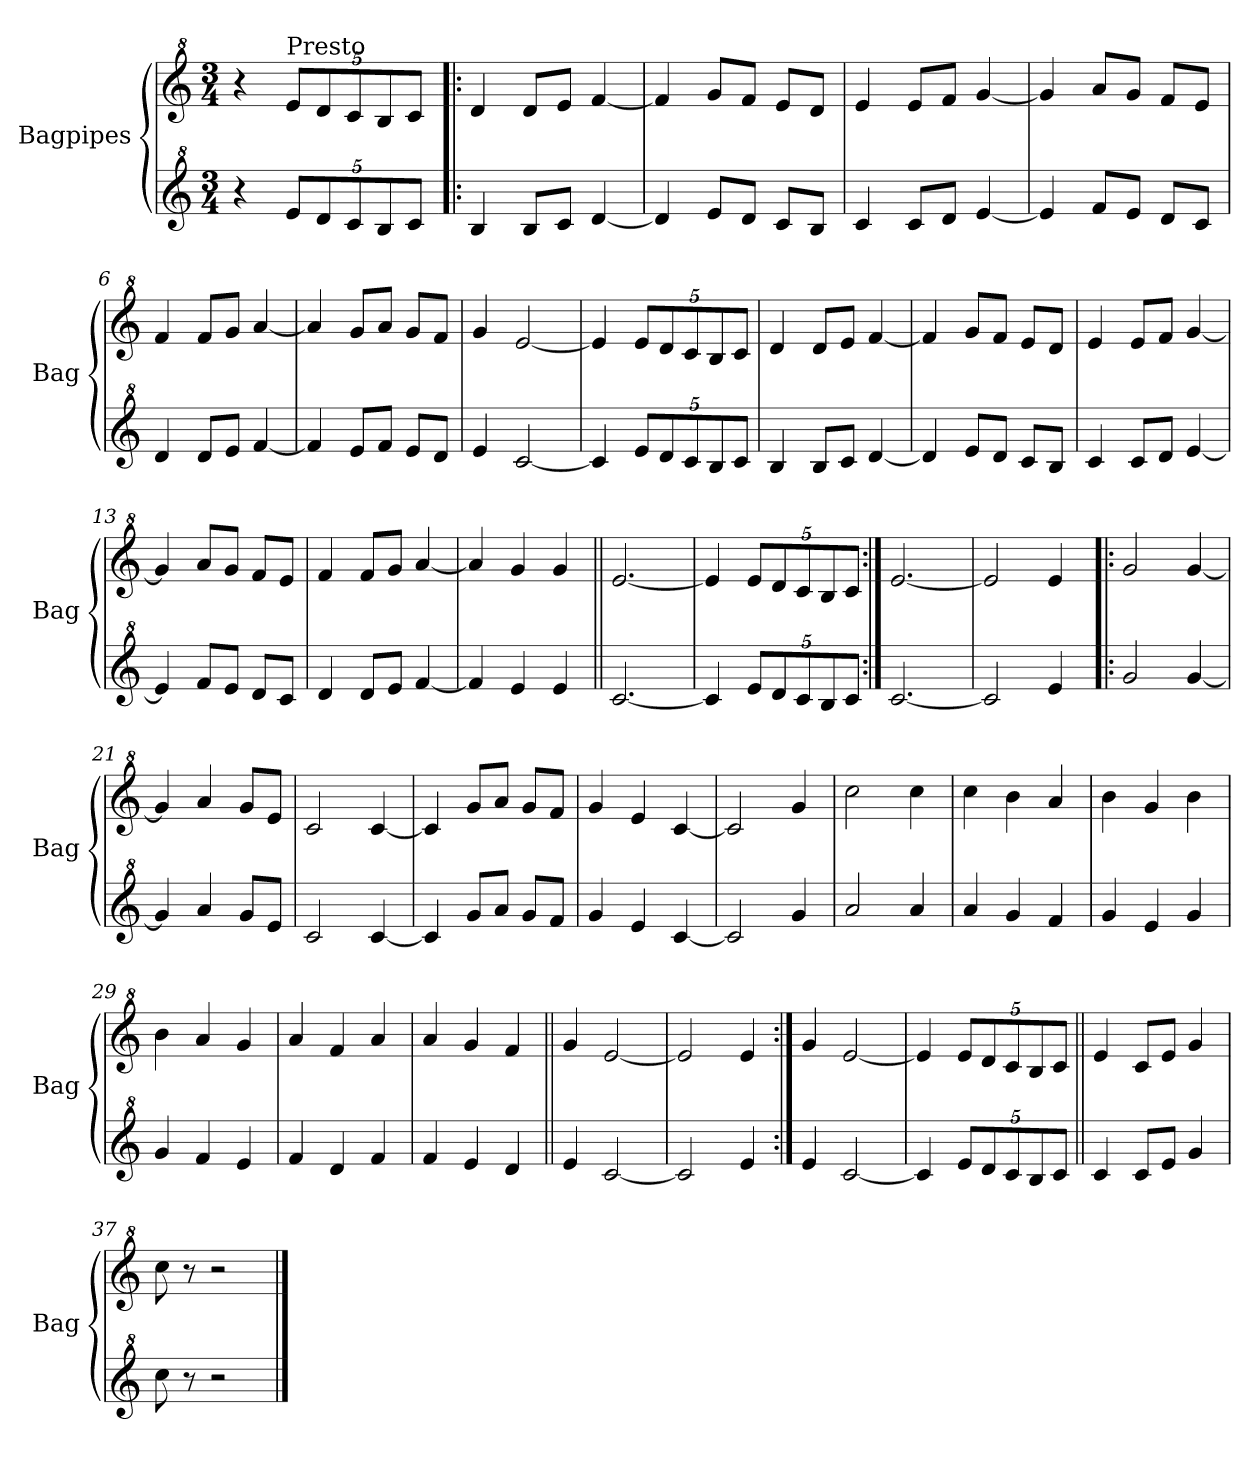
**kern	**kern
*part2	*part1
*staff2	*staff1
*I"Bagpipes	*I"Bagpipes
*I'Bag	*I'Bag
*clefG^2	*clefG^2
*ITrd1c2	*ITrd1c2
*k[b-e-]	*k[b-e-]
*B-:	*B-:
*M3/4	*M3/4
=1	=1
4r	4r
*Xbrackettup	*Xbrackettup
!	!LO:TX:a:t=Presto
10dd/L	10dd/L
10cc/	10cc/
10b-/	10b-/
10a/	10a/
10b-/J	10b-/J
=2!|:	=2!|:
4a/	4cc/
8a/L	8cc/L
8b-/J	8dd/J
[4cc/	[4ee-/
=3	=3
4cc/]	4ee-/]
8dd/L	8ff/L
8cc/J	8ee-/J
8b-/L	8dd/L
8a/J	8cc/J
=4	=4
4b-/	4dd/
8b-/L	8dd/L
8cc/J	8ee-/J
[4dd/	[4ff/
=5	=5
4dd/]	4ff/]
8ee-/L	8gg/L
8dd/J	8ff/J
8cc/L	8ee-/L
8b-/J	8dd/J
=6	=6
4cc/	4ee-/
8cc/L	8ee-/L
8dd/J	8ff/J
[4ee-/	[4gg/
=7	=7
4ee-/]	4gg/]
8dd/L	8ff/L
8ee-/J	8gg/J
8dd/L	8ff/L
8cc/J	8ee-/J
=8	=8
4dd/	4ff/
[2b-/	[2dd/
!!LO:LB:g=z
=9	=9
4b-/]	4dd/]
10dd/L	10dd/L
10cc/	10cc/
10b-/	10b-/
10a/	10a/
10b-/J	10b-/J
=10	=10
4a/	4cc/
8a/L	8cc/L
8b-/J	8dd/J
[4cc/	[4ee-/
=11	=11
4cc/]	4ee-/]
8dd/L	8ff/L
8cc/J	8ee-/J
8b-/L	8dd/L
8a/J	8cc/J
=12	=12
4b-/	4dd/
8b-/L	8dd/L
8cc/J	8ee-/J
[4dd/	[4ff/
=13	=13
4dd/]	4ff/]
8ee-/L	8gg/L
8dd/J	8ff/J
8cc/L	8ee-/L
8b-/J	8dd/J
=14	=14
4cc/	4ee-/
8cc/L	8ee-/L
8dd/J	8ff/J
[4ee-/	[4gg/
=15	=15
4ee-/]	4gg/]
4dd/	4ff/
4dd/	4ff/
=16||	=16||
[2.b-/	[2.dd/
=17	=17
4b-/]	4dd/]
10dd/L	10dd/L
10cc/	10cc/
10b-/	10b-/
10a/	10a/
10b-/J	10b-/J
!!LO:LB:g=z
=18:|!	=18:|!
[2.b-/	[2.dd/
=19	=19
2b-/]	2dd/]
4dd/	4dd/
=20!|:	=20!|:
2ff/	2ff/
[4ff/	[4ff/
=21	=21
4ff/]	4ff/]
4gg/	4gg/
8ff/L	8ff/L
8dd/J	8dd/J
=22	=22
2b-/	2b-/
[4b-/	[4b-/
=23	=23
4b-/]	4b-/]
8ff/L	8ff/L
8gg/J	8gg/J
8ff/L	8ff/L
8ee-/J	8ee-/J
=24	=24
4ff/	4ff/
4dd/	4dd/
[4b-/	[4b-/
=25	=25
2b-/]	2b-/]
4ff/	4ff/
=26	=26
2gg/	2bb-\
4gg/	4bb-\
=27	=27
4gg/	4bb-\
4ff/	4aa\
4ee-/	4gg/
=28	=28
4ff/	4aa\
4dd/	4ff/
4ff/	4aa\
=29	=29
4ff/	4aa\
4ee-/	4gg/
4dd/	4ff/
!!LO:LB:g=z
=30	=30
4ee-/	4gg/
4cc/	4ee-/
4ee-/	4gg/
=31	=31
4ee-/	4gg/
4dd/	4ff/
4cc/	4ee-/
=32||	=32||
4dd/	4ff/
[2b-/	[2dd/
=33	=33
2b-/]	2dd/]
4dd/	4dd/
=34:|!	=34:|!
4dd/	4ff/
[2b-/	[2dd/
=35	=35
4b-/]	4dd/]
10dd/L	10dd/L
10cc/	10cc/
10b-/	10b-/
10a/	10a/
10b-/J	10b-/J
=36||	=36||
4b-/	4dd/
8b-/L	8b-/L
8dd/J	8dd/J
4ff/	4ff/
=37	=37
8bb-\	8bb-\
8r	8r
2r	2r
==	==
*-	*-
